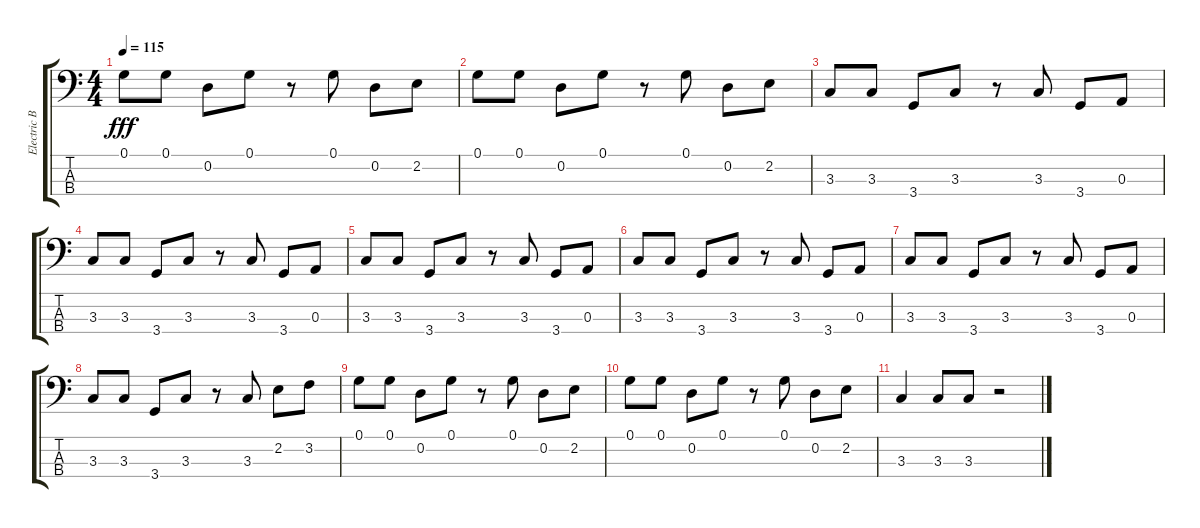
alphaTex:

\track ("Electric Bass" "Electric B") {instrument electricbassfinger}
\staff {score tabs}
\tuning (G2 D2 A1 E1) {hide}
\ts (4 4)
\tempo 115
\clef f4
\ks c
0.1.8{dy fff} 0.1.8 0.2.8 0.1.8 r.8 0.1.8 0.2.8 2.2.8 |
0.1.8 0.1.8 0.2.8 0.1.8 r.8 0.1.8 0.2.8 2.2.8 |
3.3.8 3.3.8 3.4.8 3.3.8 r.8 3.3.8 3.4.8 0.3.8 |
3.3.8 3.3.8 3.4.8 3.3.8 r.8 3.3.8 3.4.8 0.3.8 |
3.3.8 3.3.8 3.4.8 3.3.8 r.8 3.3.8 3.4.8 0.3.8 |
3.3.8 3.3.8 3.4.8 3.3.8 r.8 3.3.8 3.4.8 0.3.8 |
3.3.8 3.3.8 3.4.8 3.3.8 r.8 3.3.8 3.4.8 0.3.8 |
3.3.8 3.3.8 3.4.8 3.3.8 r.8 3.3.8 2.2.8 3.2.8 |
0.1.8 0.1.8 0.2.8 0.1.8 r.8 0.1.8 0.2.8 2.2.8 |
0.1.8 0.1.8 0.2.8 0.1.8 r.8 0.1.8 0.2.8 2.2.8 |
3.3.4 3.3.8 3.3.8 r.2
